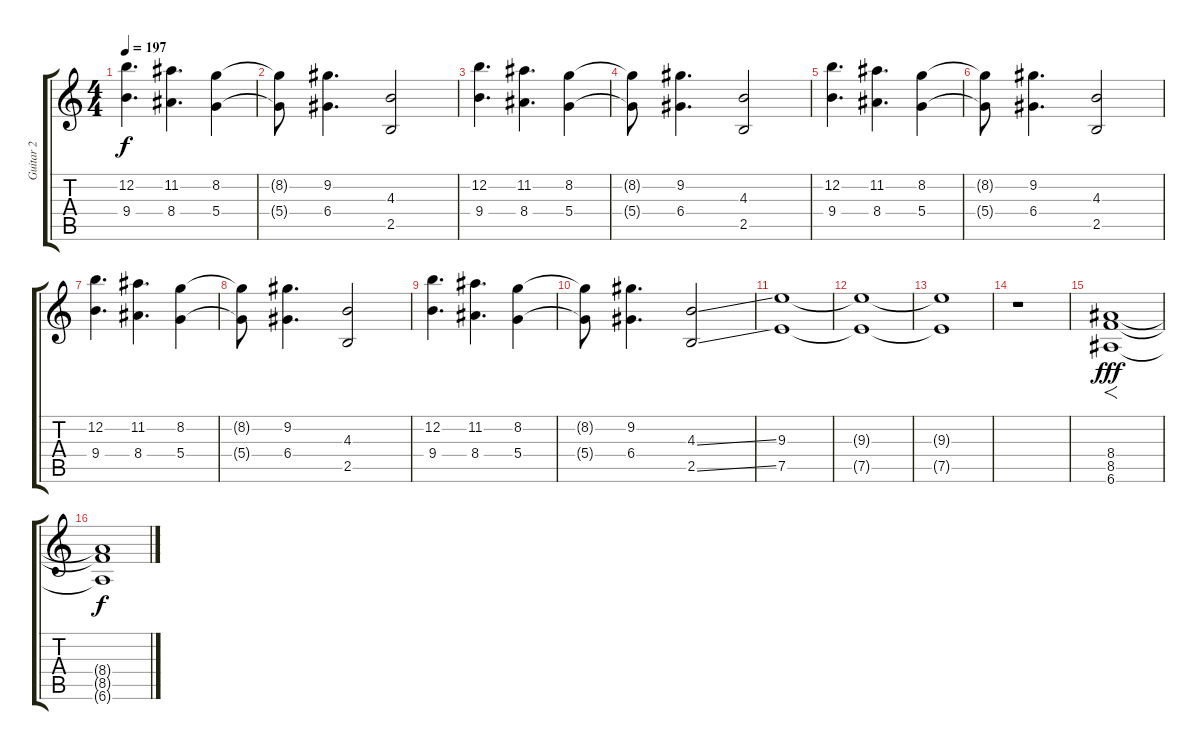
\track ("Guitar 2" "Guitar 2") {instrument overdrivenguitar}
\staff {score tabs}
\tuning (E4 B3 G3 D3 A2 E2) {hide}
\ts (4 4)
\tempo 197
\clef g2
\ks c
(12.2 9.4).4{d dy f volume 14 instrument overdrivenguitar} (11.2 8.4).4{d} (8.2 5.4).4 |
(8.2{t} 5.4{t}).8 (9.2 6.4).4{d} (4.3 2.5).2 |
(12.2 9.4).4{d volume 14 instrument overdrivenguitar} (11.2 8.4).4{d} (8.2 5.4).4 |
(8.2{t} 5.4{t}).8 (9.2 6.4).4{d} (4.3 2.5).2 |
(12.2 9.4).4{d volume 14 instrument overdrivenguitar} (11.2 8.4).4{d} (8.2 5.4).4 |
(8.2{t} 5.4{t}).8 (9.2 6.4).4{d} (4.3 2.5).2 |
(12.2 9.4).4{d volume 14 instrument overdrivenguitar} (11.2 8.4).4{d} (8.2 5.4).4 |
(8.2{t} 5.4{t}).8 (9.2 6.4).4{d} (4.3 2.5).2 |
(12.2 9.4).4{d volume 14 instrument overdrivenguitar} (11.2 8.4).4{d} (8.2 5.4).4 |
(8.2{t} 5.4{t}).8 (9.2 6.4).4{d} (4.3{ss} 2.5{ss}).2 |
(9.3 7.5).1{volume 16} |
(9.3{t} 7.5{t}).1{volume 8} |
(9.3{t} 7.5{t}).1 |
r.1 |
(8.4 8.5 6.6).1{f dy fff volume 16 balance 16 instrument acousticgrandpiano} |
(8.4{t} 8.5{t} 6.6{t}).1{dy f}
